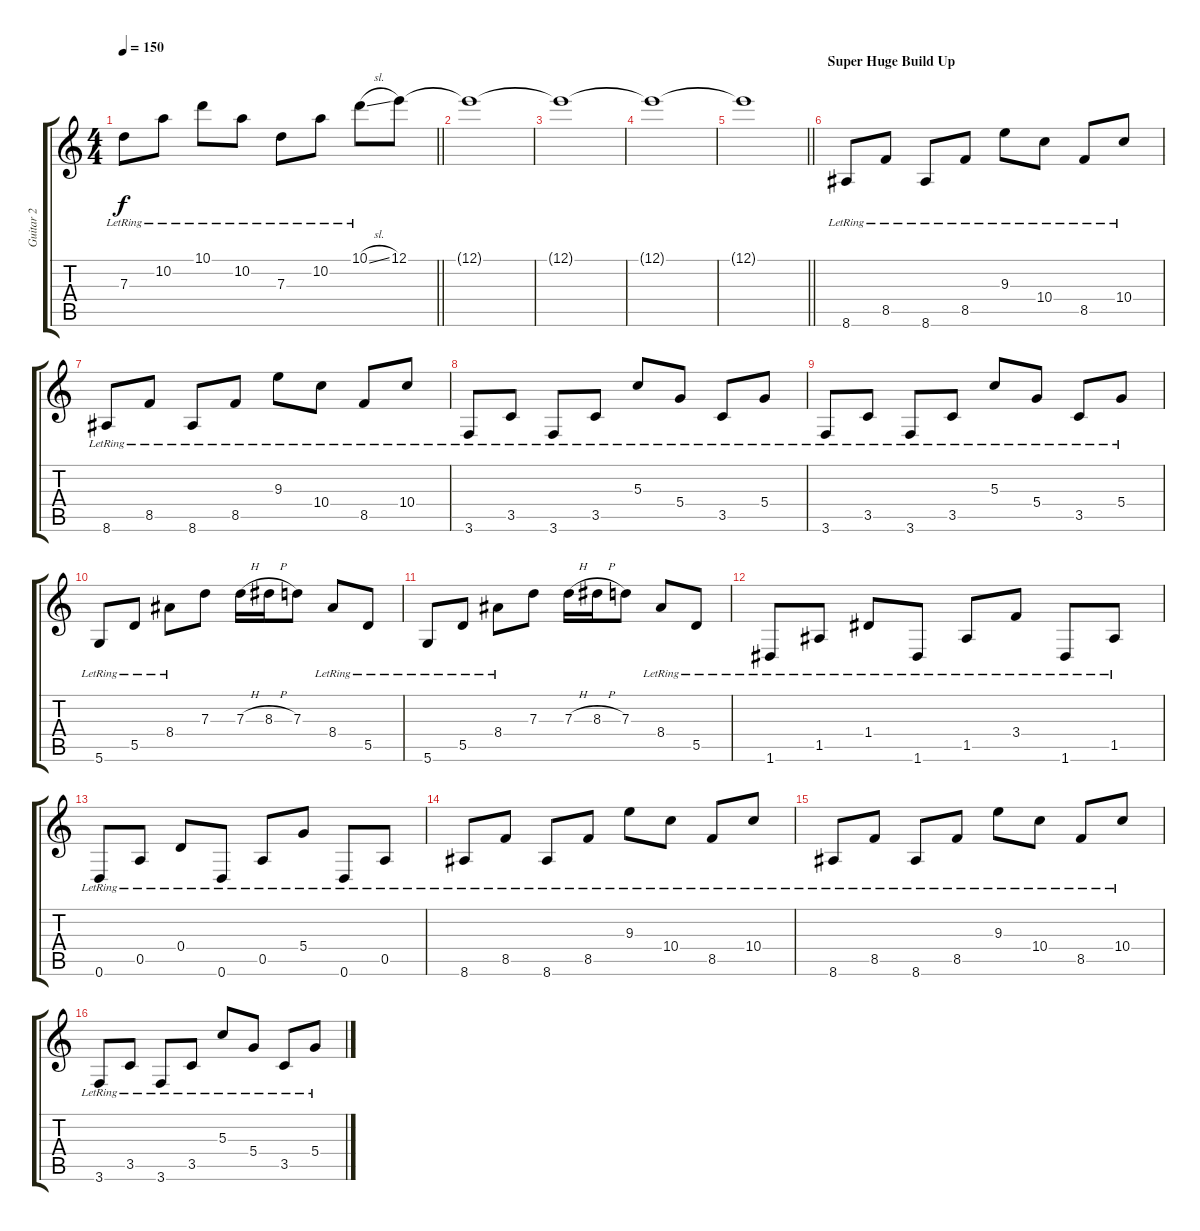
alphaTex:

\track ("Guitar 2" "Guitar 2") {instrument overdrivenguitar}
\staff {score tabs}
\tuning (E4 B3 G3 D3 A2 D2) {hide}
\ts (4 4)
\tempo 150
\clef g2
\barLineRight lightlight
\ks c
7.3{lr}.8{dy f} 10.2{lr}.8 10.1{lr}.8 10.2{lr}.8 7.3{lr}.8 10.2{lr}.8 10.1{sl lr}.8 12.1.8 |
12.1{t}.1{volume 0} |
12.1{t}.1 |
12.1{t}.1 |
\barLineRight lightlight
12.1{t}.1 |
\section ("" "Super Huge Build Up")
8.6{lr}.8{volume 12} 8.5{lr}.8 8.6{lr}.8 8.5{lr}.8 9.3{lr}.8 10.4{lr}.8 8.5{lr}.8 10.4{lr}.8 |
8.6{lr}.8 8.5{lr}.8 8.6{lr}.8 8.5{lr}.8 9.3{lr}.8 10.4{lr}.8 8.5{lr}.8 10.4{lr}.8 |
3.6{lr}.8 3.5{lr}.8 3.6{lr}.8 3.5{lr}.8 5.3{lr}.8 5.4{lr}.8 3.5{lr}.8 5.4{lr}.8 |
3.6{lr}.8 3.5{lr}.8 3.6{lr}.8 3.5{lr}.8 5.3{lr}.8 5.4{lr}.8 3.5{lr}.8 5.4{lr}.8 |
5.6{lr}.8 5.5{lr}.8 8.4{lr}.8 7.3.8 7.3{h}.16 8.3{h}.16 7.3.8 8.4{lr}.8 5.5{lr}.8 |
5.6{lr}.8 5.5{lr}.8 8.4{lr}.8 7.3.8 7.3{h}.16 8.3{h}.16 7.3.8 8.4{lr}.8 5.5{lr}.8 |
1.6{lr}.8 1.5{lr}.8 1.4{lr}.8 1.6{lr}.8 1.5{lr}.8 3.4{lr}.8 1.6{lr}.8 1.5{lr}.8 |
0.6{lr}.8 0.5{lr}.8 0.4{lr}.8 0.6{lr}.8 0.5{lr}.8 5.4{lr}.8 0.6{lr}.8 0.5{lr}.8 |
8.6{lr}.8 8.5{lr}.8 8.6{lr}.8 8.5{lr}.8 9.3{lr}.8 10.4{lr}.8 8.5{lr}.8 10.4{lr}.8 |
8.6{lr}.8 8.5{lr}.8 8.6{lr}.8 8.5{lr}.8 9.3{lr}.8 10.4{lr}.8 8.5{lr}.8 10.4{lr}.8 |
3.6{lr}.8 3.5{lr}.8 3.6{lr}.8 3.5{lr}.8 5.3{lr}.8 5.4{lr}.8 3.5{lr}.8 5.4{lr}.8
